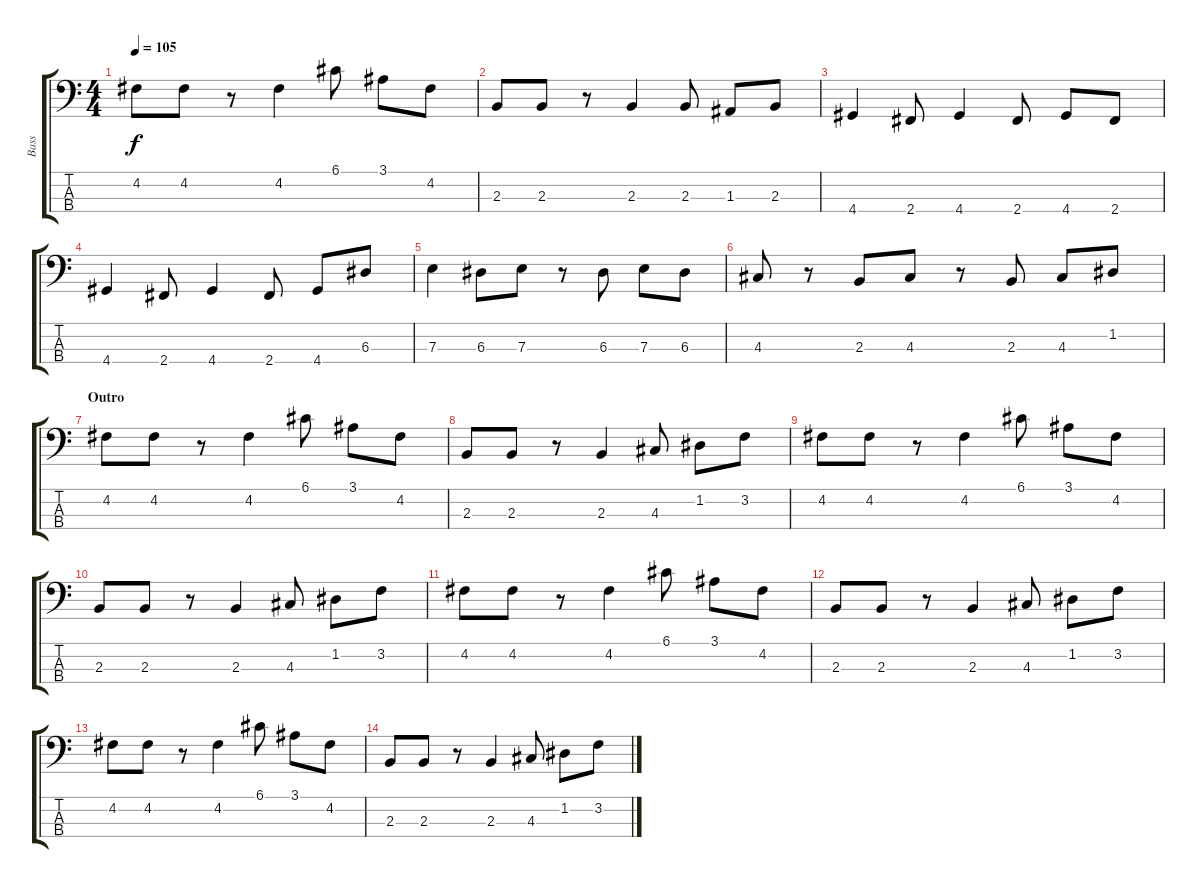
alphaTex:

\track ("Bass" "Bass") {instrument acousticbass}
\staff {score tabs}
\tuning (G2 D2 A1 E1) {hide}
\ts (4 4)
\tempo 105
\clef f4
\ks c
4.2.8{dy f} 4.2.8 r.8 4.2.4 6.1.8 3.1.8 4.2.8 |
2.3.8 2.3.8 r.8 2.3.4 2.3.8 1.3.8 2.3.8 |
4.4.4 2.4.8 4.4.4 2.4.8 4.4.8 2.4.8 |
4.4.4 2.4.8 4.4.4 2.4.8 4.4.8 6.3.8 |
7.3.4 6.3.8 7.3.8 r.8 6.3.8 7.3.8 6.3.8 |
4.3.8 r.8 2.3.8 4.3.8 r.8 2.3.8 4.3.8 1.2.8 |
\section ("" "Outro")
4.2.8 4.2.8 r.8 4.2.4 6.1.8 3.1.8 4.2.8 |
2.3.8 2.3.8 r.8 2.3.4 4.3.8 1.2.8 3.2.8 |
4.2.8 4.2.8 r.8 4.2.4 6.1.8 3.1.8 4.2.8 |
2.3.8 2.3.8 r.8 2.3.4 4.3.8 1.2.8 3.2.8 |
4.2.8 4.2.8 r.8 4.2.4 6.1.8 3.1.8 4.2.8 |
2.3.8 2.3.8 r.8 2.3.4 4.3.8 1.2.8 3.2.8 |
4.2.8 4.2.8 r.8 4.2.4 6.1.8 3.1.8 4.2.8 |
2.3.8 2.3.8 r.8 2.3.4 4.3.8 1.2.8 3.2.8
